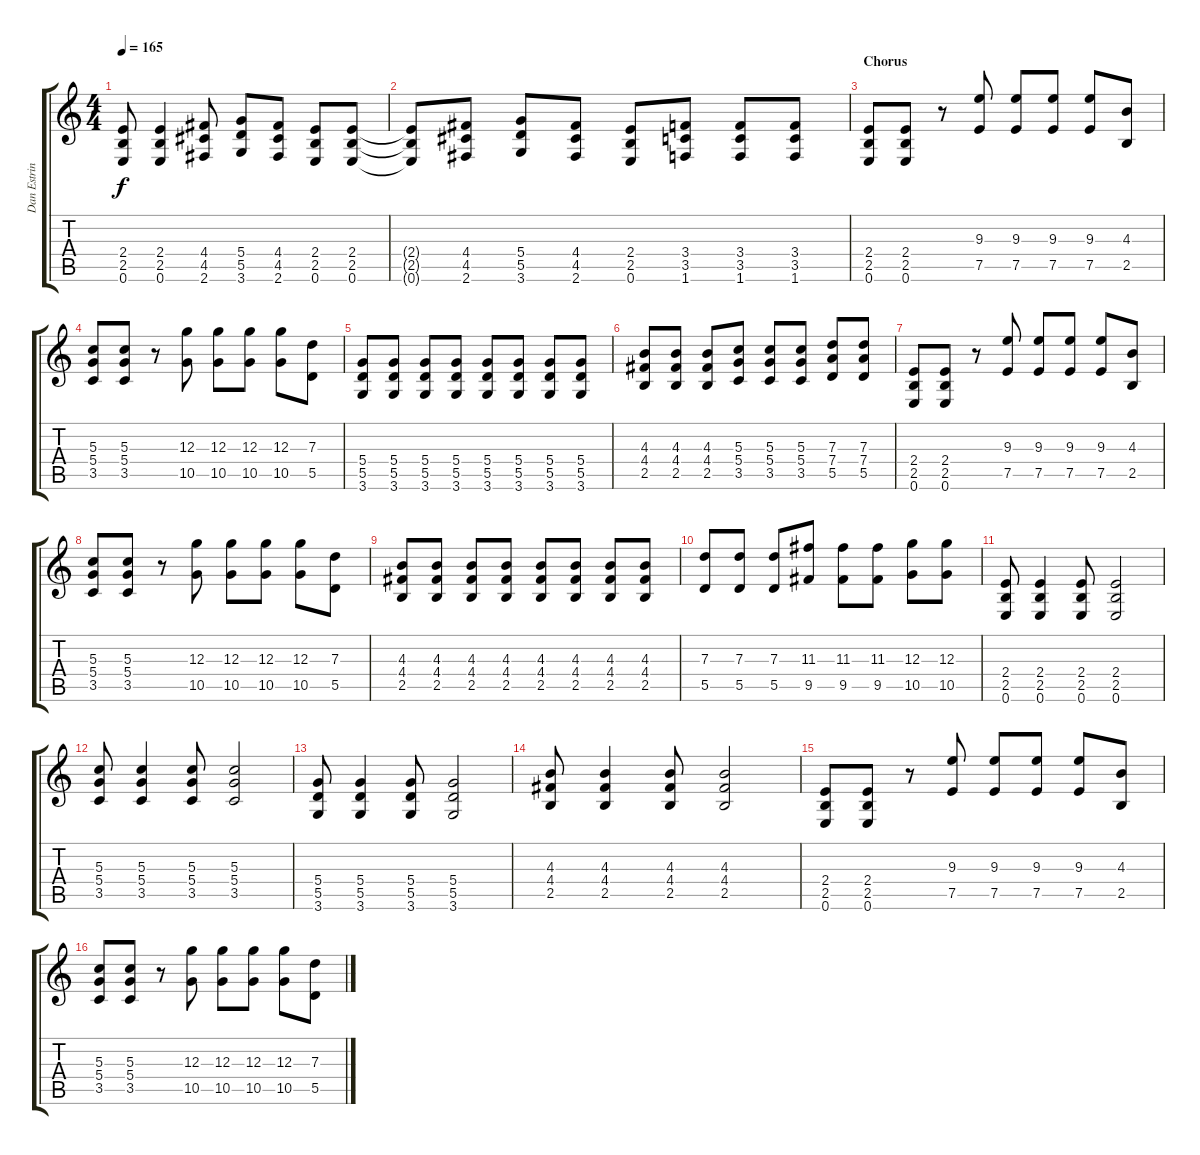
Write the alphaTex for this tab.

\track ("Dan Estrin" "Dan Estrin") {instrument distortionguitar}
\staff {score tabs}
\tuning (E4 B3 G3 D3 A2 E2) {hide}
\ts (4 4)
\tempo 165
\clef g2
\ks c
(2.4 2.5 0.6).8{dy f} (2.4 2.5 0.6).4 (4.4 4.5 2.6).8 (5.4 5.5 3.6).8 (4.4 4.5 2.6).8 (2.4 2.5 0.6).8 (2.4 2.5 0.6).8 |
(2.4{t} 2.5{t} 0.6{t}).8 (4.4 4.5 2.6).8 (5.4 5.5 3.6).8 (4.4 4.5 2.6).8 (2.4 2.5 0.6).8 (3.4 3.5 1.6).8 (3.4 3.5 1.6).8 (3.4 3.5 1.6).8 |
\section ("" "Chorus")
(2.4 2.5 0.6).8 (2.4 2.5 0.6).8 r.8 (9.3 7.5).8 (9.3 7.5).8 (9.3 7.5).8 (9.3 7.5).8 (4.3 2.5).8 |
(5.3 5.4 3.5).8 (5.3 5.4 3.5).8 r.8 (12.3 10.5).8 (12.3 10.5).8 (12.3 10.5).8 (12.3 10.5).8 (7.3 5.5).8 |
(5.4 5.5 3.6).8 (5.4 5.5 3.6).8 (5.4 5.5 3.6).8 (5.4 5.5 3.6).8 (5.4 5.5 3.6).8 (5.4 5.5 3.6).8 (5.4 5.5 3.6).8 (5.4 5.5 3.6).8 |
(4.3 4.4 2.5).8 (4.3 4.4 2.5).8 (4.3 4.4 2.5).8 (5.3 5.4 3.5).8 (5.3 5.4 3.5).8 (5.3 5.4 3.5).8 (7.3 7.4 5.5).8 (7.3 7.4 5.5).8 |
(2.4 2.5 0.6).8 (2.4 2.5 0.6).8 r.8 (9.3 7.5).8 (9.3 7.5).8 (9.3 7.5).8 (9.3 7.5).8 (4.3 2.5).8 |
(5.3 5.4 3.5).8 (5.3 5.4 3.5).8 r.8 (12.3 10.5).8 (12.3 10.5).8 (12.3 10.5).8 (12.3 10.5).8 (7.3 5.5).8 |
(4.3 4.4 2.5).8 (4.3 4.4 2.5).8 (4.3 4.4 2.5).8 (4.3 4.4 2.5).8 (4.3 4.4 2.5).8 (4.3 4.4 2.5).8 (4.3 4.4 2.5).8 (4.3 4.4 2.5).8 |
(7.3 5.5).8 (7.3 5.5).8 (7.3 5.5).8 (11.3 9.5).8 (11.3 9.5).8 (11.3 9.5).8 (12.3 10.5).8 (12.3 10.5).8 |
(2.4 2.5 0.6).8 (2.4 2.5 0.6).4 (2.4 2.5 0.6).8 (2.4 2.5 0.6).2 |
(5.3 5.4 3.5).8 (5.3 5.4 3.5).4 (5.3 5.4 3.5).8 (5.3 5.4 3.5).2 |
(5.4 5.5 3.6).8 (5.4 5.5 3.6).4 (5.4 5.5 3.6).8 (5.4 5.5 3.6).2 |
(4.3 4.4 2.5).8 (4.3 4.4 2.5).4 (4.3 4.4 2.5).8 (4.3 4.4 2.5).2 |
(2.4 2.5 0.6).8 (2.4 2.5 0.6).8 r.8 (9.3 7.5).8 (9.3 7.5).8 (9.3 7.5).8 (9.3 7.5).8 (4.3 2.5).8 |
(5.3 5.4 3.5).8 (5.3 5.4 3.5).8 r.8 (12.3 10.5).8 (12.3 10.5).8 (12.3 10.5).8 (12.3 10.5).8 (7.3 5.5).8
